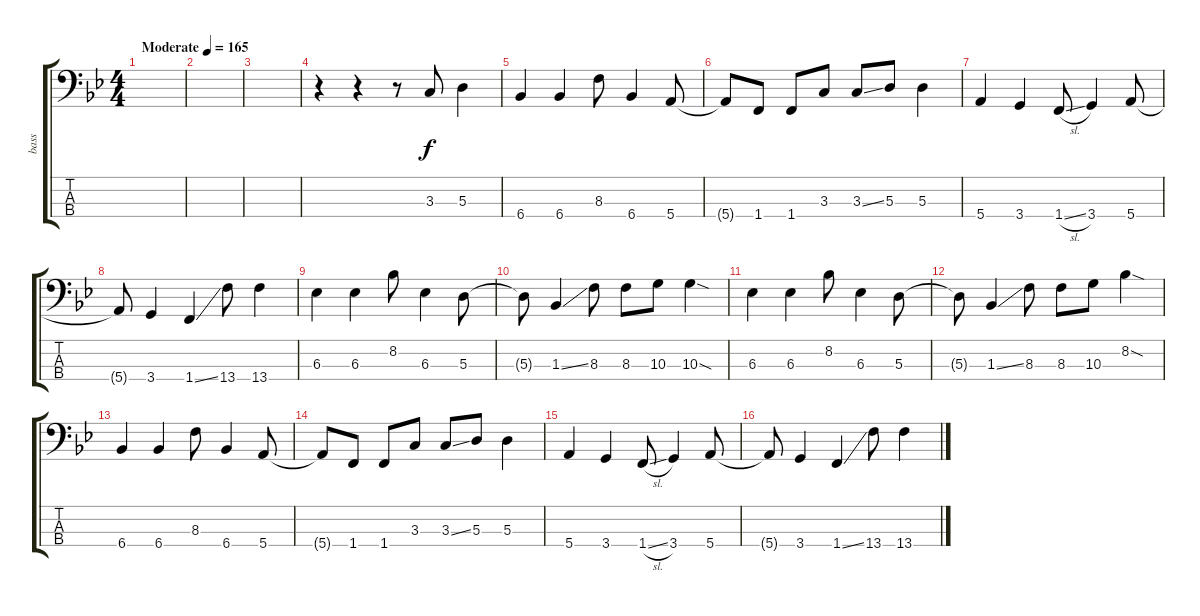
\track ("bass" "bass") {instrument electricbassfinger}
\staff {score tabs}
\tuning (G2 D2 A1 E1) {hide}
\ts (4 4)
\tempo (165 "Moderate")
\clef f4
\ks bb
|
|
|
r.4 r.4 r.8 3.3.8 5.3.4 |
6.4.4 6.4.4 8.3.8 6.4.4 5.4.8 |
5.4{t}.8 1.4.8 1.4.8 3.3.8 3.3{ss}.8 5.3.8 5.3.4 |
5.4.4 3.4.4 1.4{sl}.8 3.4.4 5.4.8 |
5.4{t}.8 3.4.4 1.4{ss}.4 13.4.8 13.4.4 |
6.3.4 6.3.4 8.2.8 6.3.4 5.3.8 |
5.3{t}.8 1.3{ss}.4 8.3.8 8.3.8 10.3.8 10.3{sod}.4 |
6.3.4 6.3.4 8.2.8 6.3.4 5.3.8 |
5.3{t}.8 1.3{ss}.4 8.3.8 8.3.8 10.3.8 8.2{sod}.4 |
6.4.4 6.4.4 8.3.8 6.4.4 5.4.8 |
5.4{t}.8 1.4.8 1.4.8 3.3.8 3.3{ss}.8 5.3.8 5.3.4 |
5.4.4 3.4.4 1.4{sl}.8 3.4.4 5.4.8 |
5.4{t}.8 3.4.4 1.4{ss}.4 13.4.8 13.4.4
